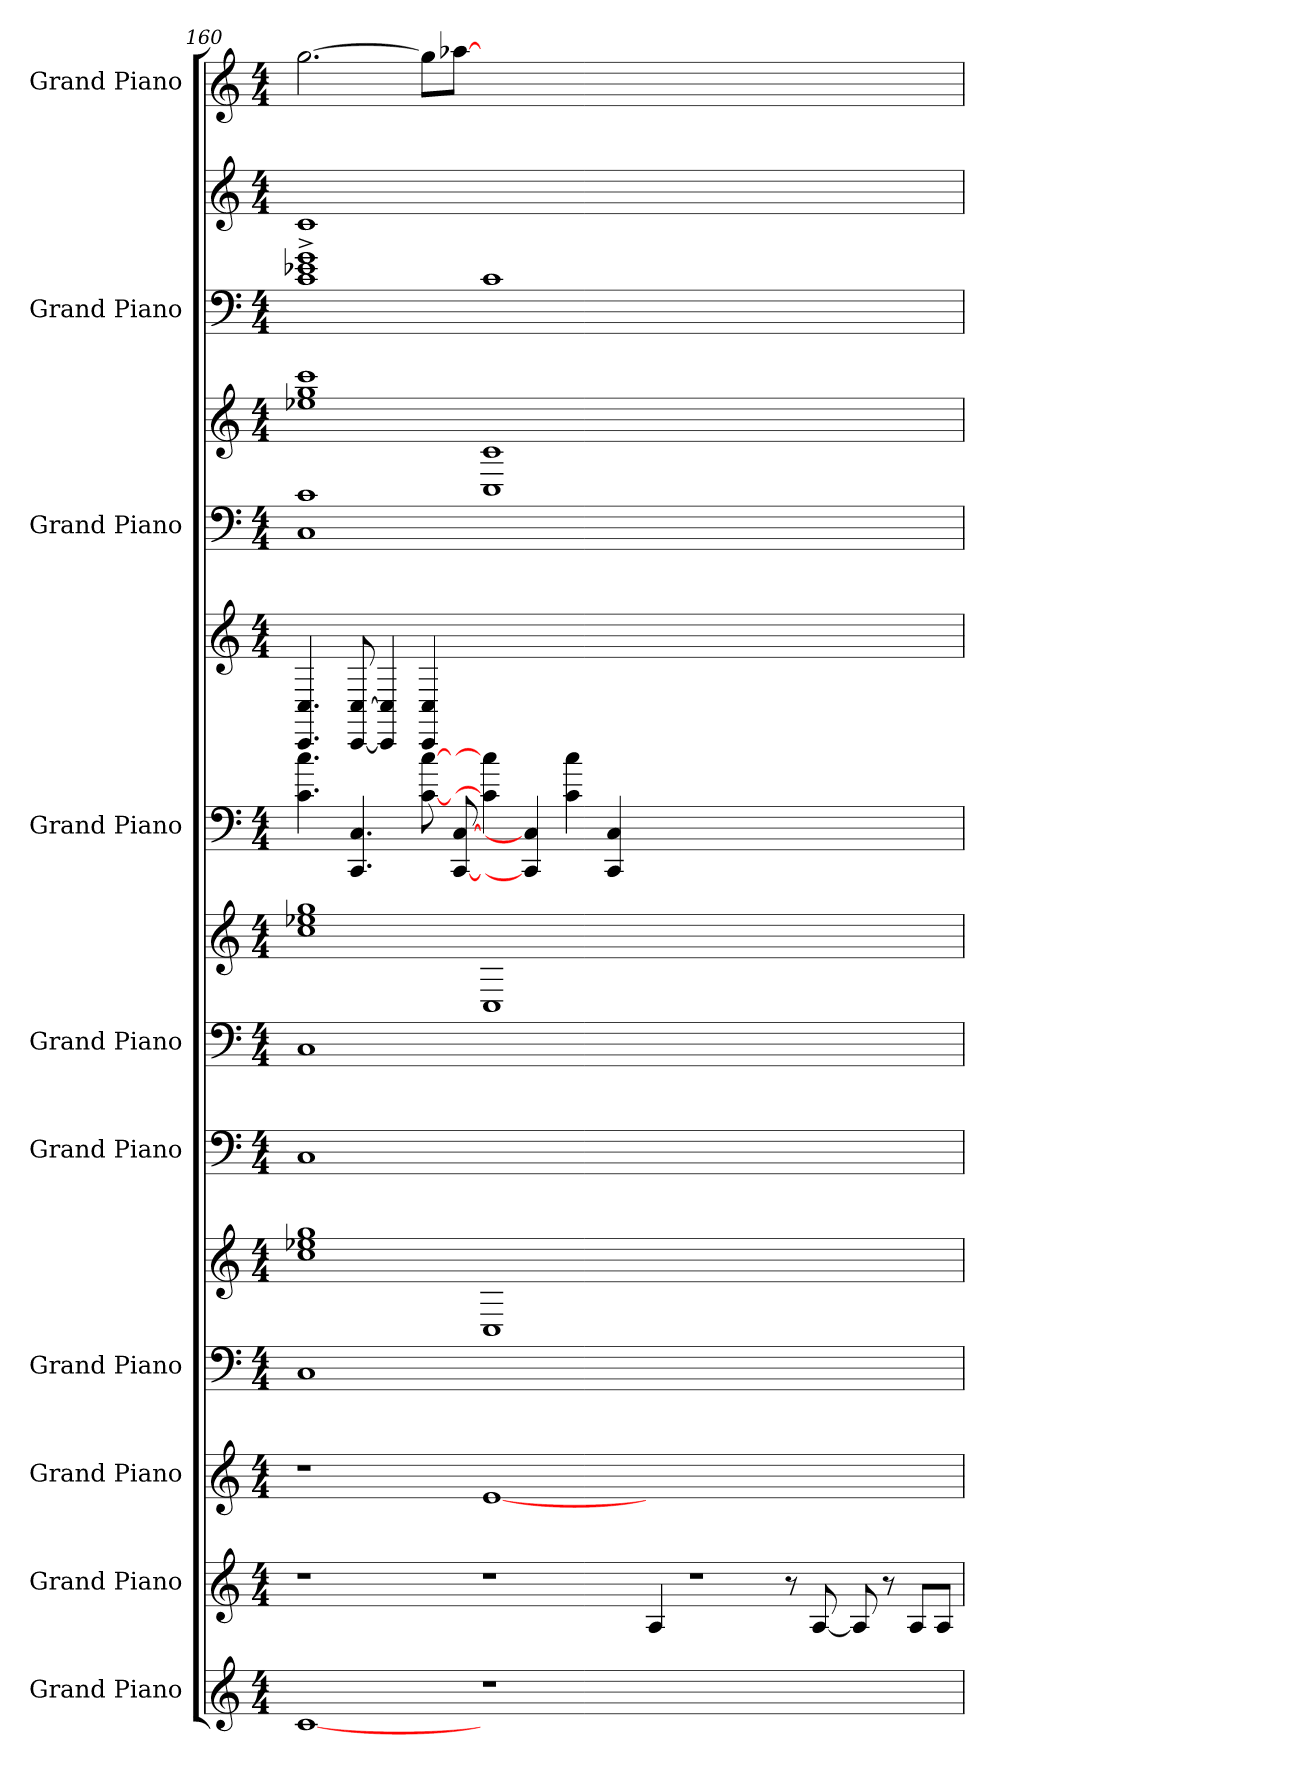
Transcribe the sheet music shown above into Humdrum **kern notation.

**kern	**kern	**kern	**kern	**kern	**kern	**kern	**kern	**kern	**kern	**kern	**kern	**kern	**kern	**kern
*part10	*part9	*part8	*part7	*part7	*part6	*part5	*part5	*part4	*part4	*part3	*part3	*part2	*part2	*part1
*staff15	*staff14	*staff13	*staff12	*staff11	*staff10	*staff9	*staff8	*staff7	*staff6	*staff5	*staff4	*staff3	*staff2	*staff1
*I"Grand Piano	*I"Grand Piano	*I"Grand Piano	*I"Grand Piano	*	*I"Grand Piano	*I"Grand Piano	*	*I"Grand Piano	*	*I"Grand Piano	*	*I"Grand Piano	*	*I"Grand Piano
*clefG2	*clefG2	*clefG2	*clefF4	*clefG2	*clefF4	*clefF4	*clefG2	*clefF4	*clefG2	*clefF4	*clefG2	*clefF4	*clefG2	*clefG2
*k[]	*k[]	*k[]	*k[]	*k[]	*k[]	*k[]	*k[]	*k[]	*k[]	*k[]	*k[]	*k[]	*k[]	*k[]
*C:	*C:	*C:	*C:	*C:	*C:	*C:	*C:	*C:	*C:	*C:	*C:	*C:	*C:	*C:
*M4/4	*M4/4	*M4/4	*M4/4	*M4/4	*M4/4	*M4/4	*M4/4	*M4/4	*M4/4	*M4/4	*M4/4	*M4/4	*M4/4	*M4/4
=160	=160	=160	=160	=160	=160	=160	=160	=160	=160	=160	=160	=160	=160	=160
[1c	1r	1r	1C	1cc 1ee-X 1gg	1C	1C	1cc 1ee-X 1gg	4.c 4.cc	4.CC 4.C	1C 1c	1ee-X 1gg 1ccc	1c^ 1e-X^ 1g^	1c	[2.gg
.	.	.	.	.	.	.	.	4.CC 4.C	[8CC [8C	.	.	.	.	.
.	.	.	.	.	.	.	.	.	4CC] 4C]	.	.	.	.	.
.	.	.	.	.	.	.	.	[8c [8cc	4CC 4C	.	.	.	.	8ggL]
.	.	.	.	.	.	.	.	[8CC [8C	.	.	.	.	.	[8aa-XJ
1r	1r	[1e	0.ryy	1C	0.ryy	0.ryy	1C	4c] 4cc]	0.ryy	0.ryy	1C 1c	1c	0.ryy	0.ryy
.	.	.	.	.	.	.	.	4CC] 4C]	.	.	.	.	.	.
.	.	.	.	.	.	.	.	4c 4cc	.	.	.	.	.	.
.	.	.	.	.	.	.	.	4CC 4C	.	.	.	.	.	.
0ryy	4A	0ryy	.	0ryy	.	.	0ryy	0ryy	.	.	0ryy	0ryy	.	.
.	1r	.	.	.	.	.	.	.	.	.	.	.	.	.
.	8r	.	.	.	.	.	.	.	.	.	.	.	.	.
.	[8A	.	.	.	.	.	.	.	.	.	.	.	.	.
.	8A]	.	.	.	.	.	.	.	.	.	.	.	.	.
.	8r	.	.	.	.	.	.	.	.	.	.	.	.	.
.	8AL	.	.	.	.	.	.	.	.	.	.	.	.	.
.	8AJ	.	.	.	.	.	.	.	.	.	.	.	.	.
=	=	=	=	=	=	=	=	=	=	=	=	=	=	=
*-	*-	*-	*-	*-	*-	*-	*-	*-	*-	*-	*-	*-	*-	*-
